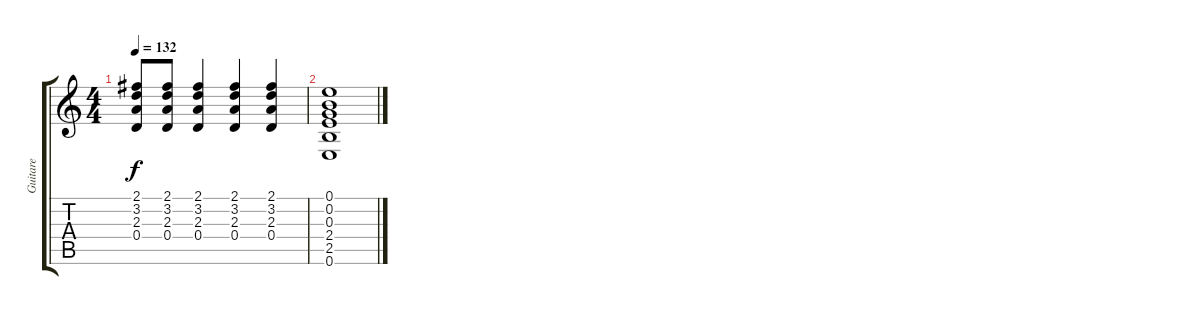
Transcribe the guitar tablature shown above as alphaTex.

\track ("Guitare" "Guitare") {instrument distortionguitar}
\staff {score tabs}
\tuning (E4 B3 G3 D3 A2 E2) {hide}
\ts (4 4)
\tempo 132
\clef g2
\ks c
(2.1{t} 3.2{t} 2.3{t} 0.4{t}).8{dy f} (2.1 3.2 2.3 0.4).8 (2.1 3.2 2.3 0.4).4 (2.1 3.2 2.3 0.4).4 (2.1 3.2 2.3 0.4).4 |
(0.1 0.2 0.3 2.4 2.5 0.6).1
